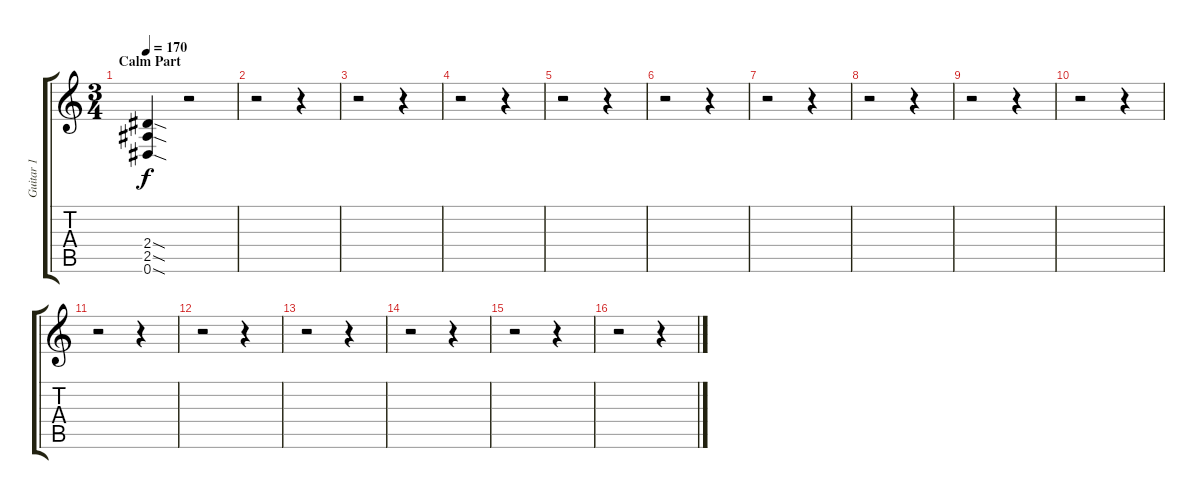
\track ("Guitar 1" "Guitar 1") {instrument overdrivenguitar}
\staff {score tabs}
\tuning (Eb4 Bb3 Gb3 Db3 Ab2 Eb2) {hide}
\ts (3 4)
\section ("" "Calm Part")
\tempo 170
\clef g2
\ks c
(2.4{sod} 2.5{sod} 0.6{sod}).4{dy f} r.2 |
r.2 r.4 |
r.2 r.4 |
r.2 r.4 |
r.2 r.4 |
r.2 r.4 |
r.2 r.4 |
r.2 r.4 |
r.2 r.4 |
r.2 r.4 |
r.2 r.4 |
r.2 r.4 |
r.2 r.4 |
r.2 r.4 |
r.2 r.4 |
r.2 r.4
